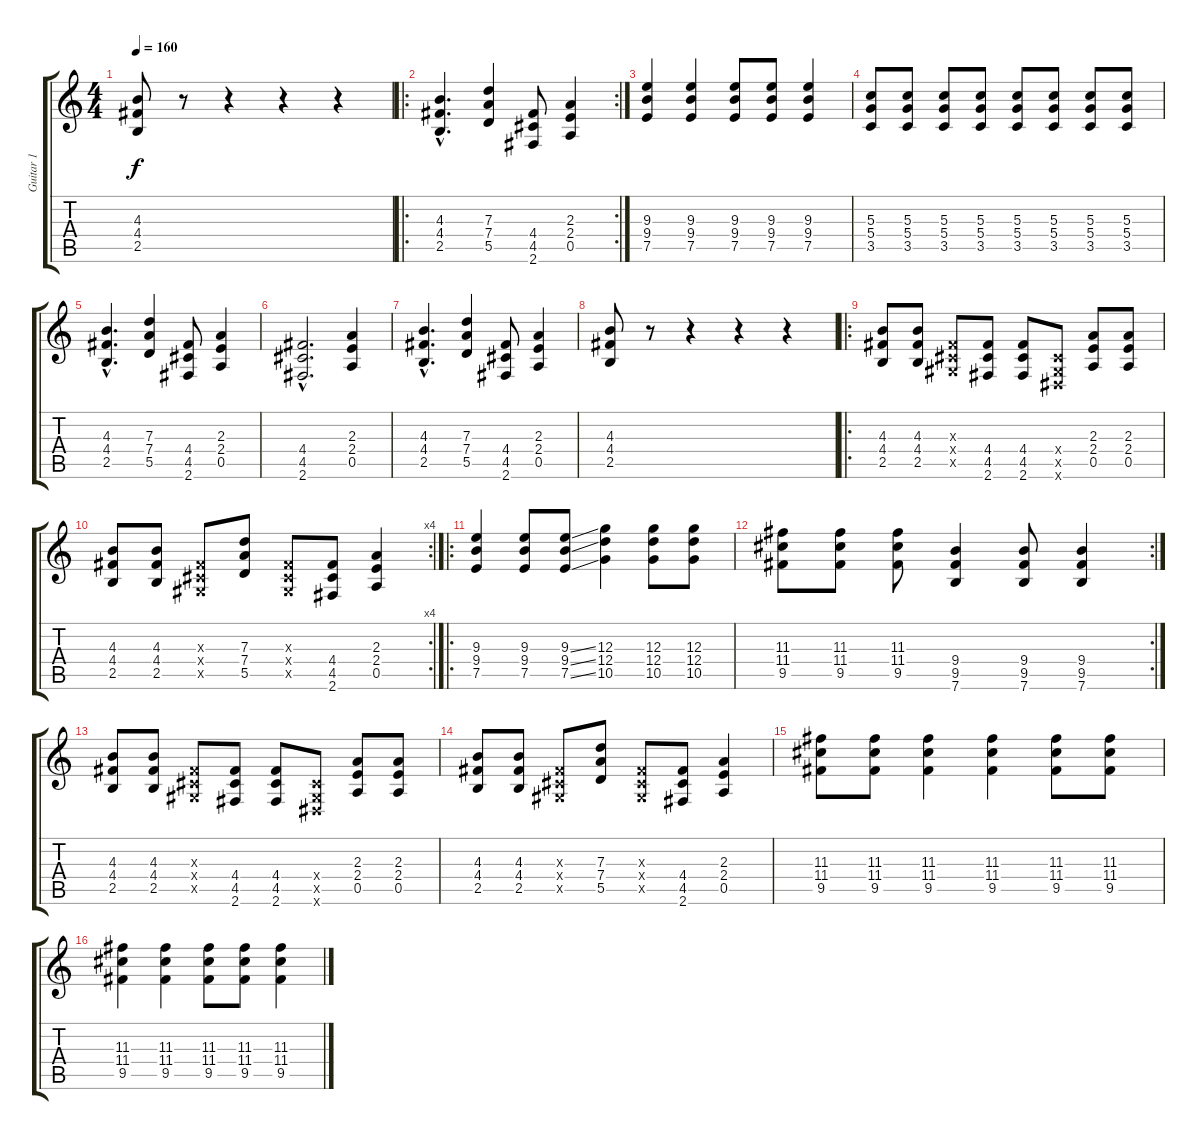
\track ("Guitar 1" "Guitar 1") {instrument overdrivenguitar}
\staff {score tabs}
\tuning (E4 B3 G3 D3 A2 E2) {hide}
\ts (4 4)
\tempo 160
\clef g2
\ks c
(4.3 4.4 2.5).8{dy f} r.8 r.4 r.4 r.4 |
\ro
\rc 2
(4.3{hac} 4.4{hac} 2.5{hac}).4{d} (7.3 7.4 5.5).4 (4.4 4.5 2.6).8 (2.3 2.4 0.5).4 |
(9.3 9.4 7.5).4 (9.3 9.4 7.5).4 (9.3 9.4 7.5).8 (9.3 9.4 7.5).8 (9.3 9.4 7.5).4 |
(5.3 5.4 3.5).8 (5.3 5.4 3.5).8 (5.3 5.4 3.5).8 (5.3 5.4 3.5).8 (5.3 5.4 3.5).8 (5.3 5.4 3.5).8 (5.3 5.4 3.5).8 (5.3 5.4 3.5).8 |
(4.3{hac} 4.4{hac} 2.5{hac}).4{d} (7.3 7.4 5.5).4 (4.4 4.5 2.6).8 (2.3 2.4 0.5).4 |
(4.4{hac} 4.5{hac} 2.6{hac}).2{d} (2.3 2.4 0.5).4 |
(4.3{hac} 4.4{hac} 2.5{hac}).4{d} (7.3 7.4 5.5).4 (4.4 4.5 2.6).8 (2.3 2.4 0.5).4 |
(4.3 4.4 2.5).8 r.8 r.4 r.4 r.4 |
\ro
(4.3 4.4 2.5).8 (4.3 4.4 2.5).8 (-1.3{x} -1.4{x} -1.5{x}).8 (4.4 4.5 2.6).8 (4.4 4.5 2.6).8 (-1.4{x} -1.5{x} -1.6{x}).8 (2.3 2.4 0.5).8 (2.3 2.4 0.5).8 |
\rc 4
(4.3 4.4 2.5).8 (4.3 4.4 2.5).8 (-1.3{x} -1.4{x} -1.5{x}).8 (7.3 7.4 5.5).8 (-1.3{x} -1.4{x} -1.5{x}).8 (4.4 4.5 2.6).8 (2.3 2.4 0.5).4 |
\ro
(9.3 9.4 7.5).4 (9.3 9.4 7.5).8 (9.3{ss} 9.4{ss} 7.5{ss}).8 (12.3 12.4 10.5).4 (12.3 12.4 10.5).8 (12.3 12.4 10.5).8 |
\rc 2
(11.3 11.4 9.5).8 (11.3 11.4 9.5).8 (11.3 11.4 9.5).8 (9.4 9.5 7.6).4 (9.4 9.5 7.6).8 (9.4 9.5 7.6).4 |
(4.3 4.4 2.5).8 (4.3 4.4 2.5).8 (-1.3{x} -1.4{x} -1.5{x}).8 (4.4 4.5 2.6).8 (4.4 4.5 2.6).8 (-1.4{x} -1.5{x} -1.6{x}).8 (2.3 2.4 0.5).8 (2.3 2.4 0.5).8 |
(4.3 4.4 2.5).8 (4.3 4.4 2.5).8 (-1.3{x} -1.4{x} -1.5{x}).8 (7.3 7.4 5.5).8 (-1.3{x} -1.4{x} -1.5{x}).8 (4.4 4.5 2.6).8 (2.3 2.4 0.5).4 |
(11.3 11.4 9.5).8 (11.3 11.4 9.5).8 (11.3 11.4 9.5).4 (11.3 11.4 9.5).4 (11.3 11.4 9.5).8 (11.3 11.4 9.5).8 |
(11.3 11.4 9.5).4 (11.3 11.4 9.5).4 (11.3 11.4 9.5).8 (11.3 11.4 9.5).8 (11.3 11.4 9.5).4
